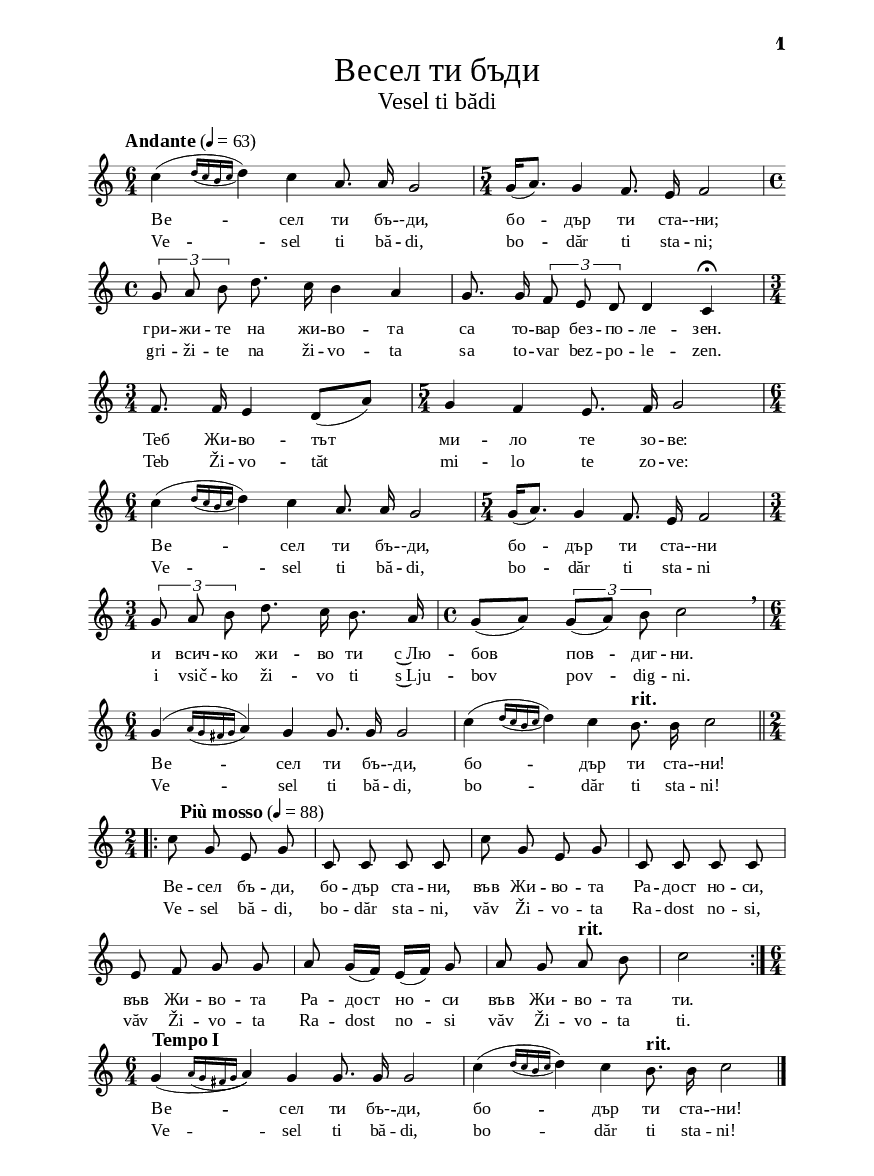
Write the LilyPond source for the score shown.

\version "2.24.2"

% include paper part and global functions
\include "include/globals.ily"

\bookpart {
  \label #'ref096
  \tocItem \markup "Весел ти бъди – Vesel ti bădi "
  \include "include/bookpart-paper.ily"
  \score {
    \include "include/score-layout.ily"


    \new Voice \absolute  {
      \clef treble
      \key c \major
      \time 6/4
      \tempoFunc "Andante" 4 "63"

      %\override Score.NoteSpacing.stem-spacing-correction = #-2
      c''4 ( \acciaccatura { d''16 c'' b' c'' } d''4 ) c'' \autoBeamOff a'8. a'16 g'2 |\time 5/4 g'16[( a'8. )] g'4 f'8. e'16 f'2 | \time 4/4 \break

      \tuplet 3/2 {g'8 a' b'} d''8. c''16 b'4 a'4 | g'8. g'16 \tuplet 3/2 {f'8 e'8 d'8 } d'4 c'4\fermata | \time 3/4 \break

      f'8. f'16 e'4 d'8[(a'8)] | \time 5/4 g'4 f' e'8. f'16 g'2 | \time 6/4 \break


      c''4 ( \acciaccatura { d''16[ c'' b' c'' ]} d''4 ) c'' a'8. a'16 g'2 |\time 5/4 g'16[( a'8.)] \autoBeamOff  g'4 f'8.e'16 f'2 | \time 3/4 \break


      \tuplet 3/2 {g'8 a' b'} d''8. c''16 b'8. a'16 | \time 4/4 g'8[(a'8)] \tuplet 3/2 {g'8[(a'8)] b'8} c''2 \breathe | \time 6/4 \break

      \slurUp g'4(  \acciaccatura { a'16[g' fis' g']} a'4)  \slurNeutral g'4 g'8. g'16 g'2 | c''4( \acciaccatura { d''16[ c'' b' c'' ]} d''4) c''4 \tempo "rit." b'8. b'16 c''2 | \time 2/4 \break

        \bar ".|:-||" 


      \tempoFunc   "            Più mosso" 4 "88"
      c''8 g' e' g' | c' c' c' c' | c'' g' e' g' | c' c' c' c' | \break

      e' f' g' g'  | a' g'16([f']) e'([f']) g'8 | a' g' \tempo "rit." a' b' | c''2 | \bar ":|." \time 6/4 \break

      \tempo "      Tempo I" g'4(  \acciaccatura { a'16[g' fis' g']} a'4) g'4 g'8. g'16 g'2 | c''4( \acciaccatura { d''16[ c'' b' c'' ]} d''4) c''4 \tempo "rit." b'8. b'16 c''2 | \bar "|."
    }

    \addlyrics {
      Ве -- сел ти бъ -- "-ди," бо -- дър ти ста -- "-ни;"
      гри  -- жи -- те на жи -- во -- та
      са то -- вар без -- по -- ле -- зен.
      Теб Жи -- во -- тът ми -- ло те зо -- ве:
      Ве  -- сел ти бъ -- "-ди," бо -- дър ти ста -- "-ни"
      и всич -- ко жи -- во ти с~Лю -- бов пов  -- диг -- ни.
      Ве -- сел ти бъ -- "-ди," бо -- дър ти ста -- "-ни!"
      Ве -- сел бъ -- ди, бо -- дър ста -- ни,
      във Жи -- во -- та Ра -- дост но -- си,
      във Жи -- во -- та Ра -- дост но -- си
      във Жи -- во -- та ти.
      Ве -- сел ти "бъ-" -- ди, бо -- дър ти ста -- "-ни!"
    }

    \addlyrics {
      Ve -- sel ti bă -- di, bo -- dăr ti sta -- ni;
      gri  -- ži -- te na ži -- vo -- ta
      sa to -- var bez -- po -- le -- zen.
      Teb Ži -- vo -- tăt mi -- lo te zo -- ve:
      Ve  -- sel ti bă -- di, bo -- dăr ti sta -- ni
      i vsič -- ko ži -- vo ti s~Lju -- bov pov  -- dig -- ni.
      Ve -- sel ti bă -- di, bo -- dăr ti sta -- ni!
      Ve -- sel bă -- di, bo -- dăr sta -- ni,
      văv Ži -- vo -- ta Ra -- dost no -- si,
      văv Ži -- vo -- ta Ra -- dost no -- si
      văv Ži -- vo -- ta ti.
      Ve -- sel ti bă -- di, bo -- dăr ti sta -- ni!
    }


    \header {
      title = \titleFunc "Весел ти бъди" "Vesel ti bădi"
    }

    \midi{}

  } % score

  %\markup \dc-one "D.C."
  


  % include foreign translation(s) of the song
  \version "2.24.3"

\markup \fill-line { \fontsize #deTitleFontSize "Sei fröhlich" }
\markup \null
\markup \null

\markup \abs-fontsize #10 {

   \hspace #25
  \override #`(baseline-skip . ,deCoupletBaselineSkip)
  \column {
\line { " "Sei fröhlich, werde munter;}

\line { " "die Sorgen des Lebens}

\line { " "sind eine nutzlose Last.}
\line { " " }

\line { " "Liebevoll ruft dich das Leben: }

\line { " "Sei fröhlich, werde munter}

\line { " "und erhöhe alles Lebendige durch Liebe!}
\line { " " }

\line { " "Sei fröhlich, werde munter}

\line { " "bringe Freude in das Leben,}

\line { " " in das Leben bringe Freude, in das Leben, du. }

\line { " "Sei fröhlich, werde munter! }

  }
}


} % bookpart
